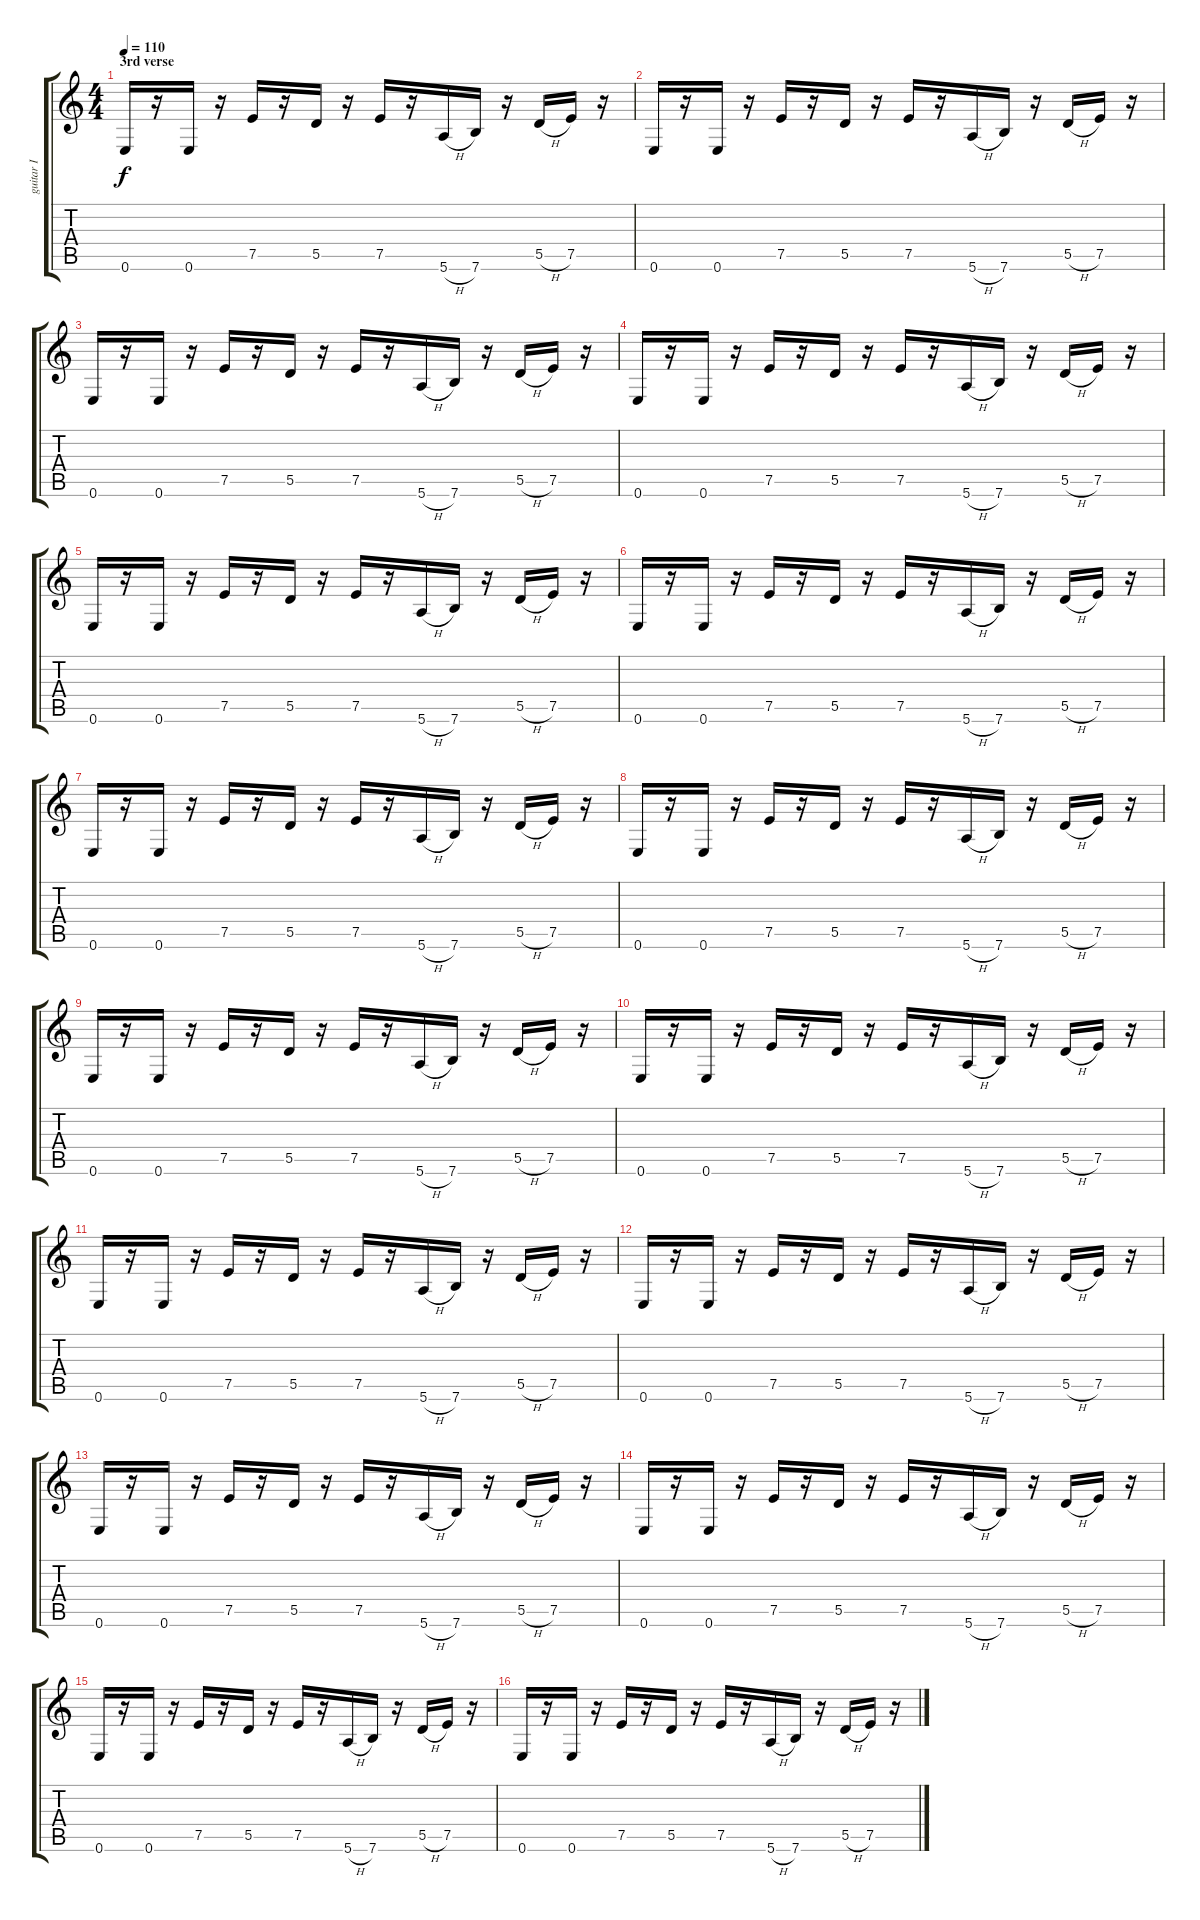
\track ("guitar I" "guitar I") {instrument overdrivenguitar}
\staff {score tabs}
\tuning (E4 B3 G3 D3 A2 E2) {hide}
\ts (4 4)
\section ("" "3rd verse")
\tempo 110
\clef g2
\ks aminor
0.6.16{dy f} r.16 0.6.16 r.16 7.5.16 r.16 5.5.16 r.16 7.5.16 r.16 5.6{h}.16 7.6.16 r.16 5.5{h}.16 7.5.16 r.16 |
0.6.16 r.16 0.6.16 r.16 7.5.16 r.16 5.5.16 r.16 7.5.16 r.16 5.6{h}.16 7.6.16 r.16 5.5{h}.16 7.5.16 r.16 |
0.6.16 r.16 0.6.16 r.16 7.5.16 r.16 5.5.16 r.16 7.5.16 r.16 5.6{h}.16 7.6.16 r.16 5.5{h}.16 7.5.16 r.16 |
0.6.16 r.16 0.6.16 r.16 7.5.16 r.16 5.5.16 r.16 7.5.16 r.16 5.6{h}.16 7.6.16 r.16 5.5{h}.16 7.5.16 r.16 |
0.6.16 r.16 0.6.16 r.16 7.5.16 r.16 5.5.16 r.16 7.5.16 r.16 5.6{h}.16 7.6.16 r.16 5.5{h}.16 7.5.16 r.16 |
0.6.16 r.16 0.6.16 r.16 7.5.16 r.16 5.5.16 r.16 7.5.16 r.16 5.6{h}.16 7.6.16 r.16 5.5{h}.16 7.5.16 r.16 |
0.6.16 r.16 0.6.16 r.16 7.5.16 r.16 5.5.16 r.16 7.5.16 r.16 5.6{h}.16 7.6.16 r.16 5.5{h}.16 7.5.16 r.16 |
0.6.16 r.16 0.6.16 r.16 7.5.16 r.16 5.5.16 r.16 7.5.16 r.16 5.6{h}.16 7.6.16 r.16 5.5{h}.16 7.5.16 r.16 |
0.6.16 r.16 0.6.16 r.16 7.5.16 r.16 5.5.16 r.16 7.5.16 r.16 5.6{h}.16 7.6.16 r.16 5.5{h}.16 7.5.16 r.16 |
0.6.16 r.16 0.6.16 r.16 7.5.16 r.16 5.5.16 r.16 7.5.16 r.16 5.6{h}.16 7.6.16 r.16 5.5{h}.16 7.5.16 r.16 |
0.6.16 r.16 0.6.16 r.16 7.5.16 r.16 5.5.16 r.16 7.5.16 r.16 5.6{h}.16 7.6.16 r.16 5.5{h}.16 7.5.16 r.16 |
0.6.16 r.16 0.6.16 r.16 7.5.16 r.16 5.5.16 r.16 7.5.16 r.16 5.6{h}.16 7.6.16 r.16 5.5{h}.16 7.5.16 r.16 |
0.6.16 r.16 0.6.16 r.16 7.5.16 r.16 5.5.16 r.16 7.5.16 r.16 5.6{h}.16 7.6.16 r.16 5.5{h}.16 7.5.16 r.16 |
0.6.16 r.16 0.6.16 r.16 7.5.16 r.16 5.5.16 r.16 7.5.16 r.16 5.6{h}.16 7.6.16 r.16 5.5{h}.16 7.5.16 r.16 |
0.6.16 r.16 0.6.16 r.16 7.5.16 r.16 5.5.16 r.16 7.5.16 r.16 5.6{h}.16 7.6.16 r.16 5.5{h}.16 7.5.16 r.16 |
0.6.16 r.16 0.6.16 r.16 7.5.16 r.16 5.5.16 r.16 7.5.16 r.16 5.6{h}.16 7.6.16 r.16 5.5{h}.16 7.5.16 r.16
